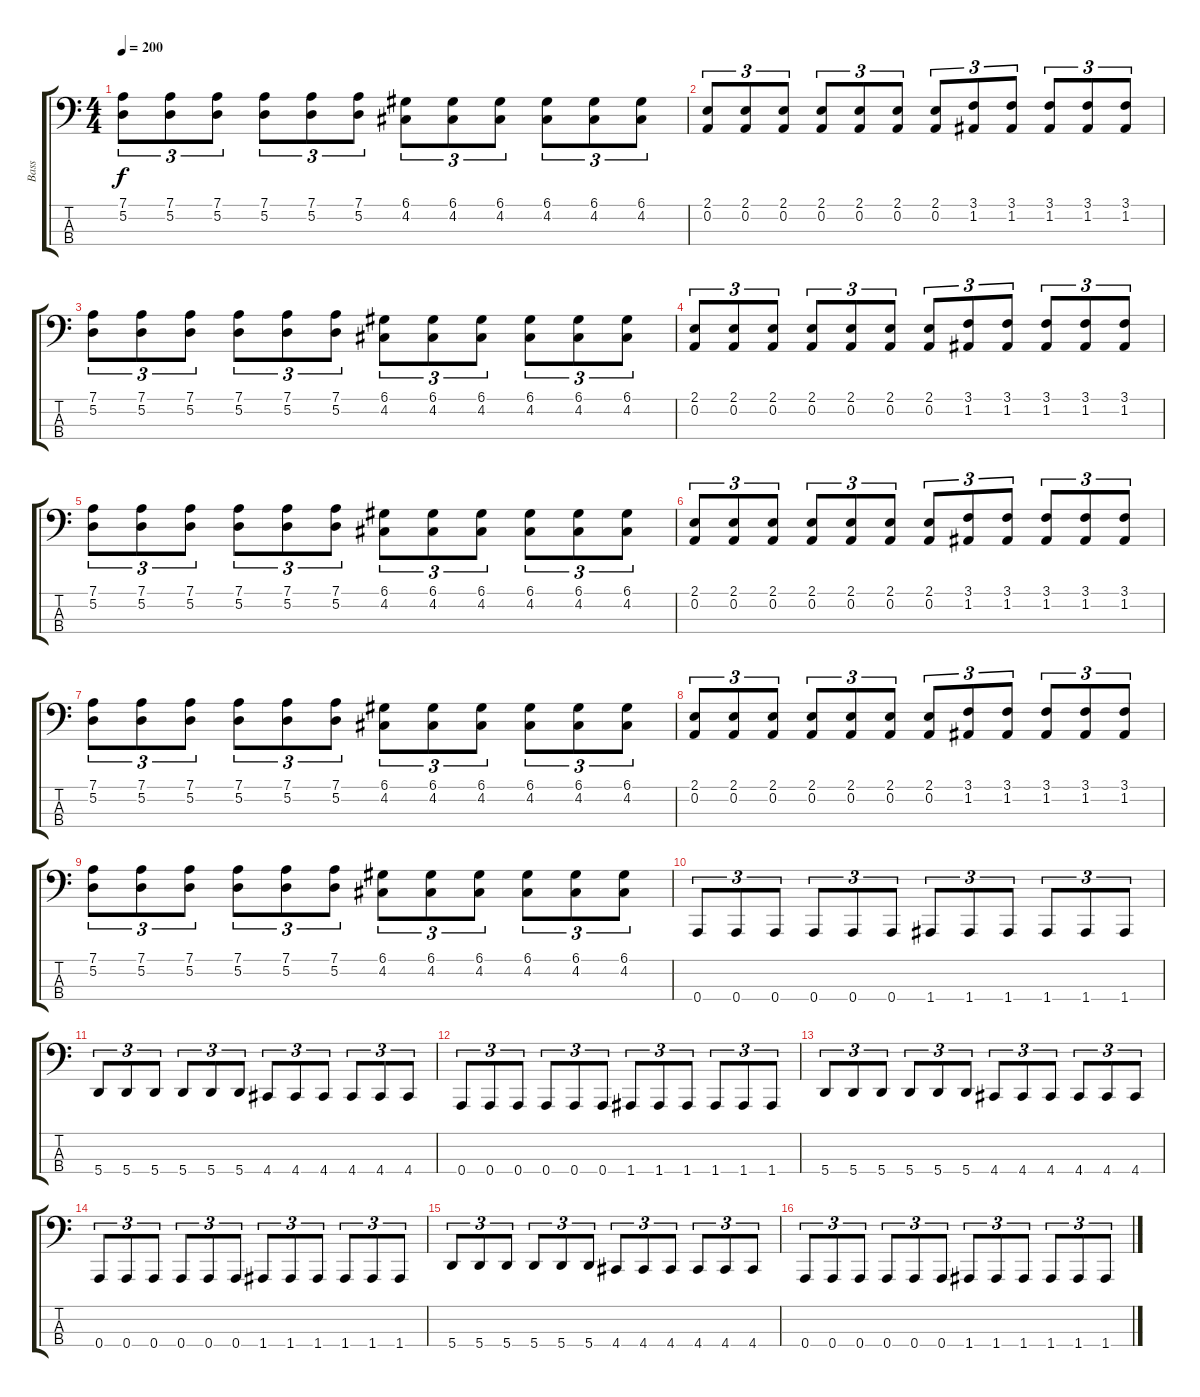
\track ("Bass" "Bass") {instrument electricbasspick}
\staff {score tabs}
\tuning (D2 A1 E1 A0) {hide}
\ts (4 4)
\tempo 200
\clef f4
\ks c
(7.1 5.2).8{tu (3 2) dy f} (7.1 5.2).8{tu (3 2)} (7.1 5.2).8{tu (3 2)} (7.1 5.2).8{tu (3 2)} (7.1 5.2).8{tu (3 2)} (7.1 5.2).8{tu (3 2)} (6.1 4.2).8{tu (3 2)} (6.1 4.2).8{tu (3 2)} (6.1 4.2).8{tu (3 2)} (6.1 4.2).8{tu (3 2)} (6.1 4.2).8{tu (3 2)} (6.1 4.2).8{tu (3 2)} |
(2.1 0.2).8{tu (3 2)} (2.1 0.2).8{tu (3 2)} (2.1 0.2).8{tu (3 2)} (2.1 0.2).8{tu (3 2)} (2.1 0.2).8{tu (3 2)} (2.1 0.2).8{tu (3 2)} (2.1 0.2).8{tu (3 2)} (3.1 1.2).8{tu (3 2)} (3.1 1.2).8{tu (3 2)} (3.1 1.2).8{tu (3 2)} (3.1 1.2).8{tu (3 2)} (3.1 1.2).8{tu (3 2)} |
(7.1 5.2).8{tu (3 2)} (7.1 5.2).8{tu (3 2)} (7.1 5.2).8{tu (3 2)} (7.1 5.2).8{tu (3 2)} (7.1 5.2).8{tu (3 2)} (7.1 5.2).8{tu (3 2)} (6.1 4.2).8{tu (3 2)} (6.1 4.2).8{tu (3 2)} (6.1 4.2).8{tu (3 2)} (6.1 4.2).8{tu (3 2)} (6.1 4.2).8{tu (3 2)} (6.1 4.2).8{tu (3 2)} |
(2.1 0.2).8{tu (3 2)} (2.1 0.2).8{tu (3 2)} (2.1 0.2).8{tu (3 2)} (2.1 0.2).8{tu (3 2)} (2.1 0.2).8{tu (3 2)} (2.1 0.2).8{tu (3 2)} (2.1 0.2).8{tu (3 2)} (3.1 1.2).8{tu (3 2)} (3.1 1.2).8{tu (3 2)} (3.1 1.2).8{tu (3 2)} (3.1 1.2).8{tu (3 2)} (3.1 1.2).8{tu (3 2)} |
(7.1 5.2).8{tu (3 2)} (7.1 5.2).8{tu (3 2)} (7.1 5.2).8{tu (3 2)} (7.1 5.2).8{tu (3 2)} (7.1 5.2).8{tu (3 2)} (7.1 5.2).8{tu (3 2)} (6.1 4.2).8{tu (3 2)} (6.1 4.2).8{tu (3 2)} (6.1 4.2).8{tu (3 2)} (6.1 4.2).8{tu (3 2)} (6.1 4.2).8{tu (3 2)} (6.1 4.2).8{tu (3 2)} |
(2.1 0.2).8{tu (3 2)} (2.1 0.2).8{tu (3 2)} (2.1 0.2).8{tu (3 2)} (2.1 0.2).8{tu (3 2)} (2.1 0.2).8{tu (3 2)} (2.1 0.2).8{tu (3 2)} (2.1 0.2).8{tu (3 2)} (3.1 1.2).8{tu (3 2)} (3.1 1.2).8{tu (3 2)} (3.1 1.2).8{tu (3 2)} (3.1 1.2).8{tu (3 2)} (3.1 1.2).8{tu (3 2)} |
(7.1 5.2).8{tu (3 2)} (7.1 5.2).8{tu (3 2)} (7.1 5.2).8{tu (3 2)} (7.1 5.2).8{tu (3 2)} (7.1 5.2).8{tu (3 2)} (7.1 5.2).8{tu (3 2)} (6.1 4.2).8{tu (3 2)} (6.1 4.2).8{tu (3 2)} (6.1 4.2).8{tu (3 2)} (6.1 4.2).8{tu (3 2)} (6.1 4.2).8{tu (3 2)} (6.1 4.2).8{tu (3 2)} |
(2.1 0.2).8{tu (3 2)} (2.1 0.2).8{tu (3 2)} (2.1 0.2).8{tu (3 2)} (2.1 0.2).8{tu (3 2)} (2.1 0.2).8{tu (3 2)} (2.1 0.2).8{tu (3 2)} (2.1 0.2).8{tu (3 2)} (3.1 1.2).8{tu (3 2)} (3.1 1.2).8{tu (3 2)} (3.1 1.2).8{tu (3 2)} (3.1 1.2).8{tu (3 2)} (3.1 1.2).8{tu (3 2)} |
(7.1 5.2).8{tu (3 2)} (7.1 5.2).8{tu (3 2)} (7.1 5.2).8{tu (3 2)} (7.1 5.2).8{tu (3 2)} (7.1 5.2).8{tu (3 2)} (7.1 5.2).8{tu (3 2)} (6.1 4.2).8{tu (3 2)} (6.1 4.2).8{tu (3 2)} (6.1 4.2).8{tu (3 2)} (6.1 4.2).8{tu (3 2)} (6.1 4.2).8{tu (3 2)} (6.1 4.2).8{tu (3 2)} |
0.4.8{tu (3 2)} 0.4.8{tu (3 2)} 0.4.8{tu (3 2)} 0.4.8{tu (3 2)} 0.4.8{tu (3 2)} 0.4.8{tu (3 2)} 1.4.8{tu (3 2)} 1.4.8{tu (3 2)} 1.4.8{tu (3 2)} 1.4.8{tu (3 2)} 1.4.8{tu (3 2)} 1.4.8{tu (3 2)} |
5.4.8{tu (3 2)} 5.4.8{tu (3 2)} 5.4.8{tu (3 2)} 5.4.8{tu (3 2)} 5.4.8{tu (3 2)} 5.4.8{tu (3 2)} 4.4.8{tu (3 2)} 4.4.8{tu (3 2)} 4.4.8{tu (3 2)} 4.4.8{tu (3 2)} 4.4.8{tu (3 2)} 4.4.8{tu (3 2)} |
0.4.8{tu (3 2)} 0.4.8{tu (3 2)} 0.4.8{tu (3 2)} 0.4.8{tu (3 2)} 0.4.8{tu (3 2)} 0.4.8{tu (3 2)} 1.4.8{tu (3 2)} 1.4.8{tu (3 2)} 1.4.8{tu (3 2)} 1.4.8{tu (3 2)} 1.4.8{tu (3 2)} 1.4.8{tu (3 2)} |
5.4.8{tu (3 2)} 5.4.8{tu (3 2)} 5.4.8{tu (3 2)} 5.4.8{tu (3 2)} 5.4.8{tu (3 2)} 5.4.8{tu (3 2)} 4.4.8{tu (3 2)} 4.4.8{tu (3 2)} 4.4.8{tu (3 2)} 4.4.8{tu (3 2)} 4.4.8{tu (3 2)} 4.4.8{tu (3 2)} |
0.4.8{tu (3 2)} 0.4.8{tu (3 2)} 0.4.8{tu (3 2)} 0.4.8{tu (3 2)} 0.4.8{tu (3 2)} 0.4.8{tu (3 2)} 1.4.8{tu (3 2)} 1.4.8{tu (3 2)} 1.4.8{tu (3 2)} 1.4.8{tu (3 2)} 1.4.8{tu (3 2)} 1.4.8{tu (3 2)} |
5.4.8{tu (3 2)} 5.4.8{tu (3 2)} 5.4.8{tu (3 2)} 5.4.8{tu (3 2)} 5.4.8{tu (3 2)} 5.4.8{tu (3 2)} 4.4.8{tu (3 2)} 4.4.8{tu (3 2)} 4.4.8{tu (3 2)} 4.4.8{tu (3 2)} 4.4.8{tu (3 2)} 4.4.8{tu (3 2)} |
0.4.8{tu (3 2)} 0.4.8{tu (3 2)} 0.4.8{tu (3 2)} 0.4.8{tu (3 2)} 0.4.8{tu (3 2)} 0.4.8{tu (3 2)} 1.4.8{tu (3 2)} 1.4.8{tu (3 2)} 1.4.8{tu (3 2)} 1.4.8{tu (3 2)} 1.4.8{tu (3 2)} 1.4.8{tu (3 2)}
